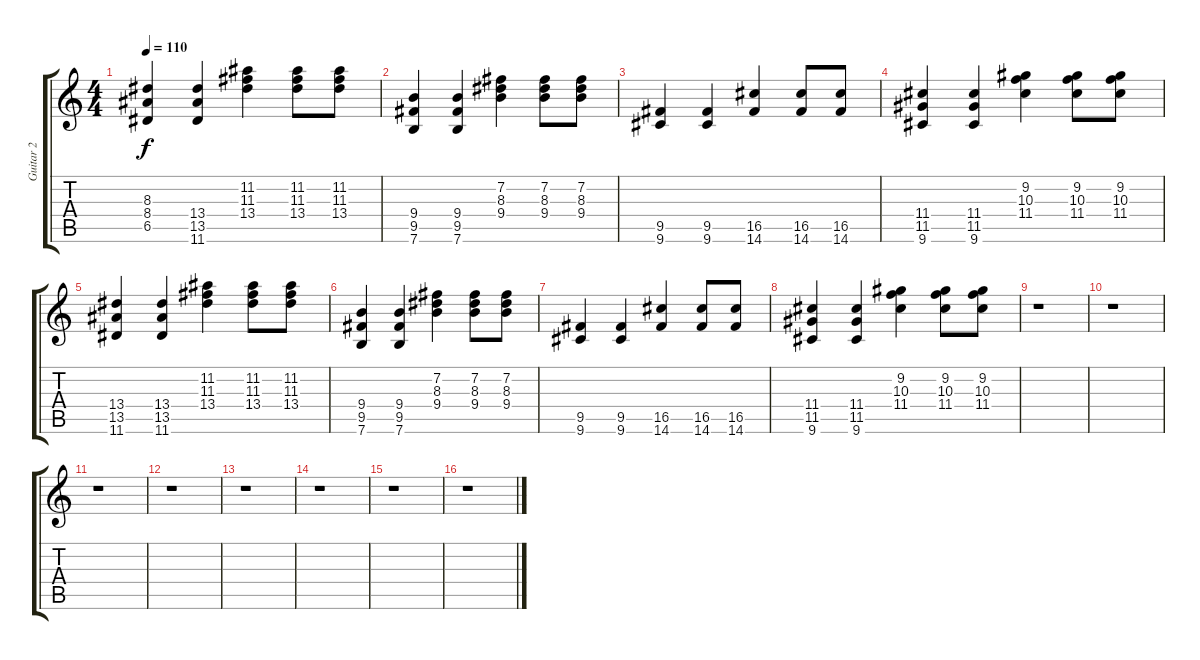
\track ("Guitar 2" "Guitar 2") {instrument acousticguitarnylon}
\staff {score tabs}
\tuning (E4 B3 G3 D3 A2 E2) {hide}
\ts (4 4)
\tempo 110
\clef g2
\ks c
(8.3 8.4 6.5).4{dy f} (13.4 13.5 11.6).4 (11.2 11.3 13.4).4 (11.2 11.3 13.4).8 (11.2 11.3 13.4).8 |
(9.4 9.5 7.6).4 (9.4 9.5 7.6).4 (7.2 8.3 9.4).4 (7.2 8.3 9.4).8 (7.2 8.3 9.4).8 |
(9.5 9.6).4 (9.5 9.6).4 (16.5 14.6).4 (16.5 14.6).8 (16.5 14.6).8 |
(11.4 11.5 9.6).4 (11.4 11.5 9.6).4 (9.2 10.3 11.4).4 (9.2 10.3 11.4).8 (9.2 10.3 11.4).8 |
(13.4 13.5 11.6).4 (13.4 13.5 11.6).4 (11.2 11.3 13.4).4 (11.2 11.3 13.4).8 (11.2 11.3 13.4).8 |
(9.4 9.5 7.6).4 (9.4 9.5 7.6).4 (7.2 8.3 9.4).4 (7.2 8.3 9.4).8 (7.2 8.3 9.4).8 |
(9.5 9.6).4 (9.5 9.6).4 (16.5 14.6).4 (16.5 14.6).8 (16.5 14.6).8 |
(11.4 11.5 9.6).4 (11.4 11.5 9.6).4 (9.2 10.3 11.4).4 (9.2 10.3 11.4).8 (9.2 10.3 11.4).8 |
r.1 |
r.1 |
r.1 |
r.1 |
r.1 |
r.1 |
r.1 |
r.1
